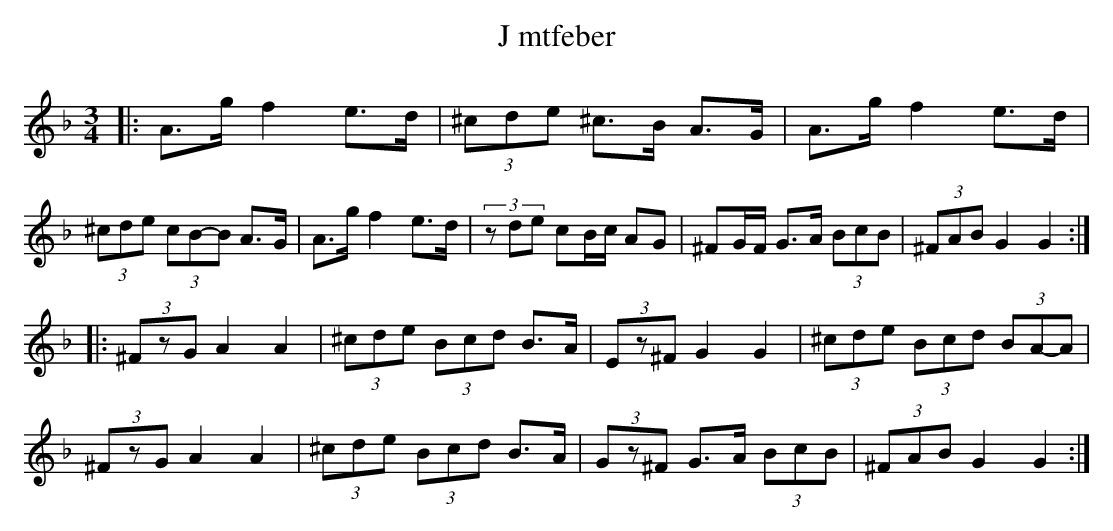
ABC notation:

X:1
T:J mtfeber
K: LP
O:L gdan, J mtland
M:3/4
L:1/8
K:Dm
|: A>g f2 e>d|(3^cde ^c>B A>G|A>g f2 e>d|(3^cde (3cB-B A>G|A>g f2 e>d|(3zde cB/c/ AG|^FG/F/ G>A (3BcB|(3^FAB G2 G2  :|
|:(3^FzG A2 A2|(3^cde (3Bcd B>A|(3Ez^F G2 G2|(3^cde (3Bcd (3BA-A|
(3^FzG A2 A2|(3^cde (3Bcd B>A| (3Gz^F G>A (3BcB|(3^FAB G2 G2:|
